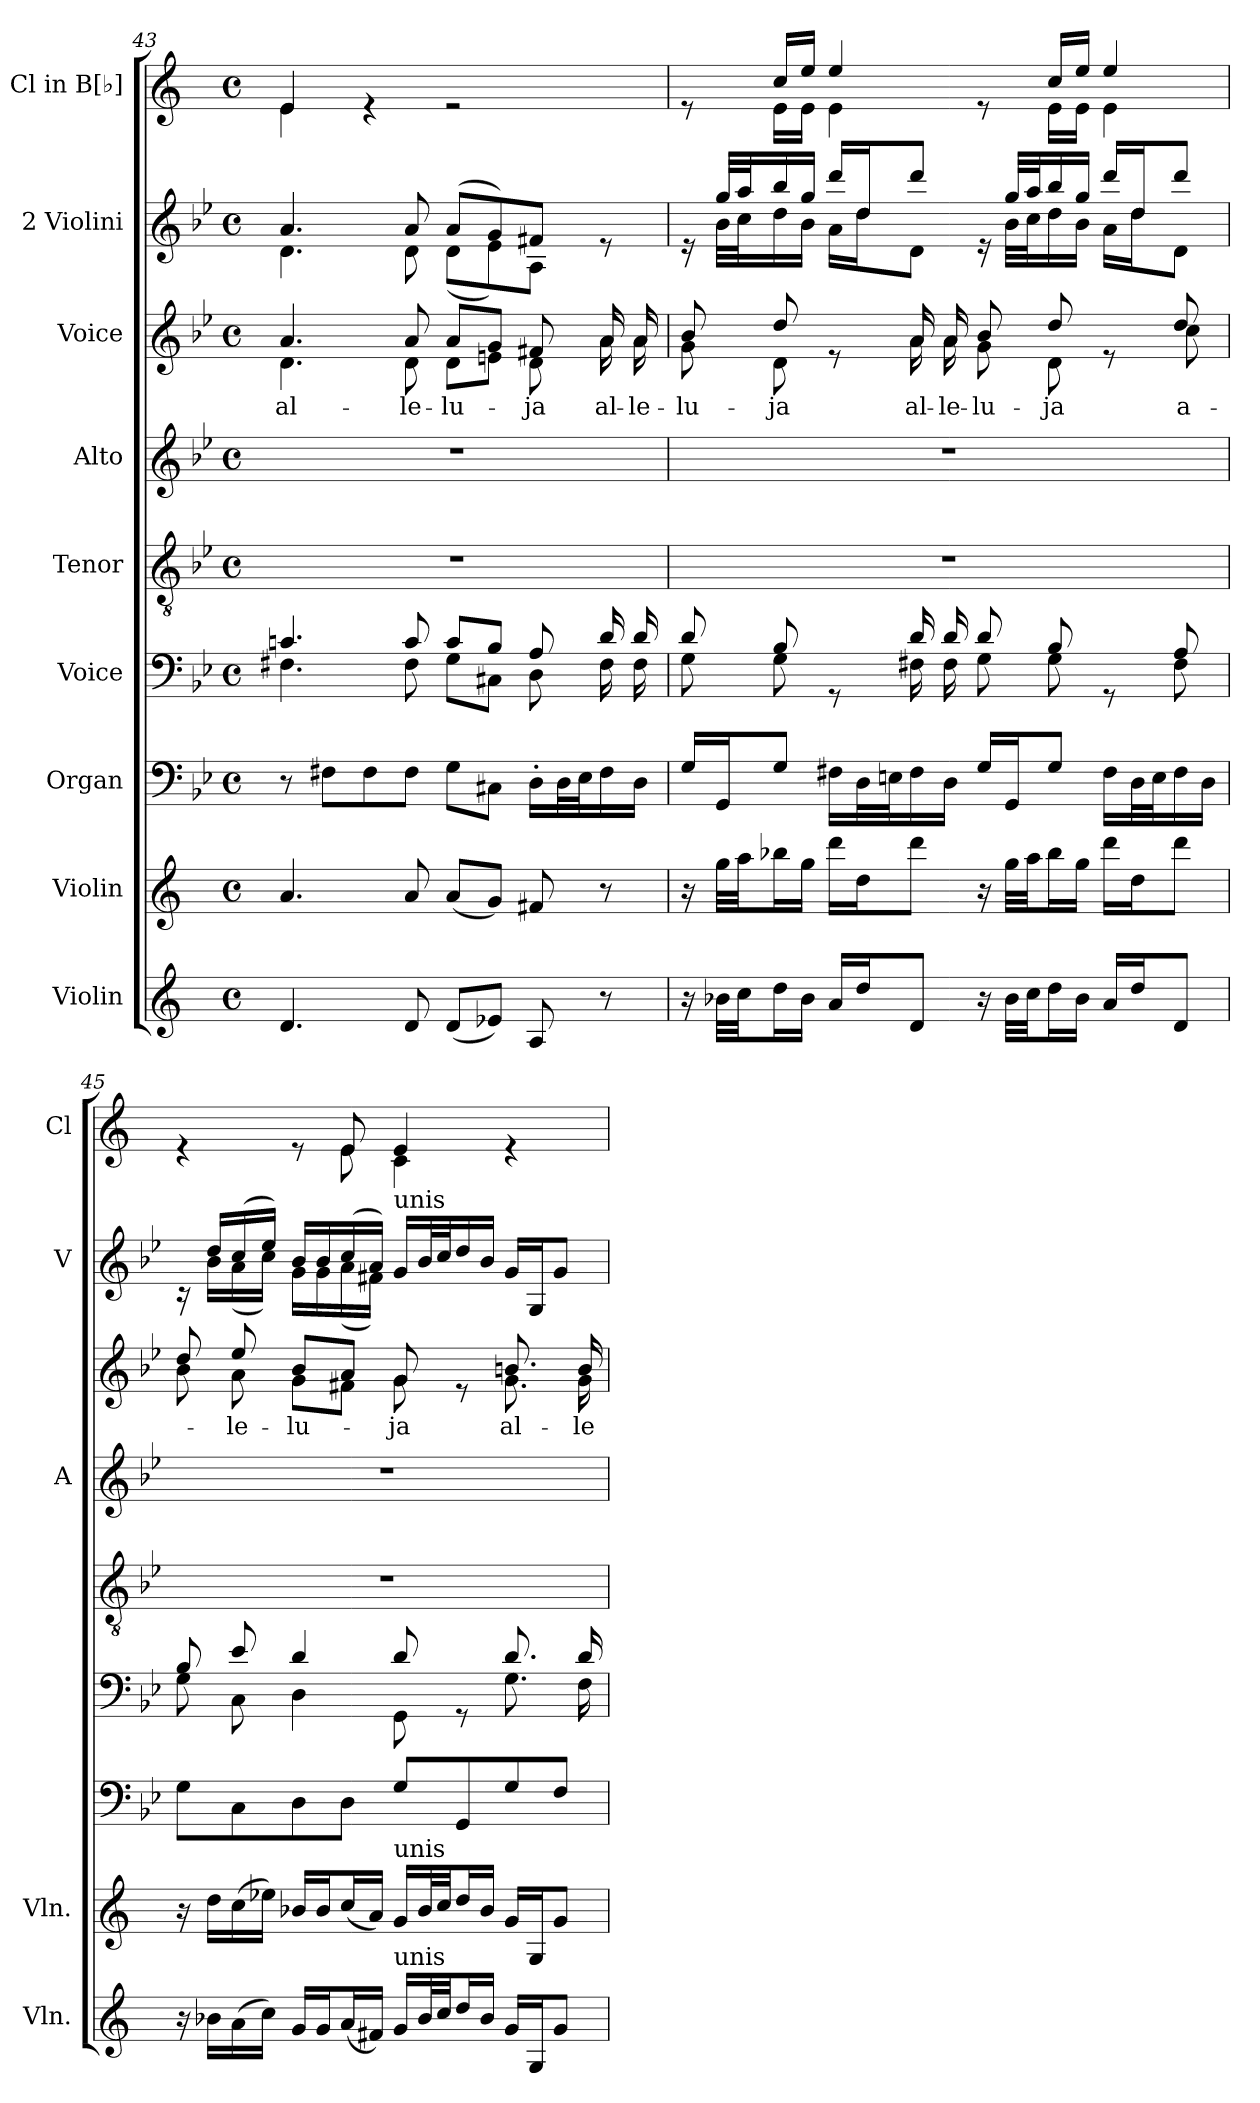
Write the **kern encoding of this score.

**kern	**kern	**kern	**kern	**kern	**kern	**kern	**text	**kern	**kern
*part9	*part8	*part7	*part6	*part5	*part4	*part3	*part3	*part2	*part1
*staff9	*staff8	*staff7	*staff6	*staff5	*staff4	*staff3	*staff3	*staff2	*staff1
*I"Violin	*I"Violin	*I"Organ	*I"Voice	*I"Tenor	*I"Alto	*I"Voice	*	*I"2 Violini	*I"Cl in B[♭]
*I'Vln.	*I'Vln.	*	*	*	*I'A	*	*	*I'V	*I'Cl
!!LO:PB:g=z
*clefG2	*clefG2	*clefF4	*clefF4	*clefGv2	*clefG2	*clefG2	*	*clefG2	*clefG2
*	*	*	*	*	*	*	*	*	*ITrd1c2
*k[]	*k[]	*k[b-e-]	*k[b-e-]	*k[b-e-]	*k[b-e-]	*k[b-e-]	*	*k[b-e-]	*k[b-e-]
*M4/4	*M4/4	*M4/4	*M4/4	*M4/4	*M4/4	*M4/4	*	*M4/4	*M4/4
*met(c)	*met(c)	*met(c)	*met(c)	*met(c)	*met(c)	*met(c)	*	*met(c)	*met(c)
=43	=43	=43	=43	=43	=43	=43	=43	=43	=43
*	*	*	*^	*	*	*	*	*	*
!	!	!	!	!	!	!	!	!LO:LY:b	!	!
*	*	*	*	*	*	*	*^	*	*^	*^
4.d/	4.a/	8r	4.cn/	4.F#X\	1r	1r	4.a/	4.d\	al-	4.a/	4.d\	4d/	4d\
.	.	8F#X\L	.	.	.	.	.	.	.	.	.	.	.
.	.	8F#\	.	.	.	.	.	.	.	.	.	4re	2.ryy
!	!	!	!	!	!	!	!	!	!LO:LY:b	!	!	!	!
8d/	8a/	8F#\J	8c/	8F#\	.	.	8a/	8d\	-le-	8a/	8d\	.	.
!	!	!	!	!	!	!	!	!	!LO:LY:b	!	!	!	!
(8d/L	(8a/L	8G\L	8c/L	8G\L	.	.	8a/L	8d\L	-lu-	(8a/L	(8d\L	2re	.
8e-X/J)	8g/J)	8C#X\J	8B-/J	8C#X\J	.	.	8g/J	8en\J	.	8g/)	8e-\)	.	.
!	!	!	!	!	!	!	!	!	!LO:LY:b	!	!	!	!
8A/	8f#X/	16D'\LL	8A/	8D\	.	.	8f#X/	8d\	-ja	8f#X/J	8A\J	.	.
.	.	32D\L	.	.	.	.	.	.	.	.	.	.	.
.	.	32E-\J	.	.	.	.	.	.	.	.	.	.	.
!	!	!	!	!	!	!	!	!	!LO:LY:b	!	!	!	!
8r	8r	16F#\	16d/	16F#\	.	.	16a/	16a\	al-	8re	8ryy	.	.
!	!	!	!	!	!	!	!	!	!LO:LY:b	!	!	!	!
.	.	16D\JJ	16d/	16F#\	.	.	16a/	16a\	-le-	.	.	.	.
=44	=44	=44	=44	=44	=44	=44	=44	=44	=44	=44	=44	=44	=44
!	!	!	!	!	!	!	!	!	!LO:LY:b	!	!	!	!
16r	16r	16G/LL	8d/	8G\	1r	1r	8b-/	8g\	-lu-	16re	16ryy	8re	8ryy
32b-X\LLL	32gg\LLL	16GG/J	.	.	.	.	.	.	.	32gg/LLL	32b-\LLL	.	.
32cc\JJ	32aa\JJ	.	.	.	.	.	.	.	.	32aa/J	32cc\J	.	.
!	!	!	!	!	!	!	!	!	!LO:LY:b	!	!	!	!
16dd\L	16bb-X\L	8G/J	8B-/	8G\	.	.	8dd/	8d\	-ja	16bb-/	16dd\	16b-/LL	16d\LL
16b-\JJ	16gg\JJ	.	.	.	.	.	.	.	.	16gg/JJ	16b-\JJ	16dd/JJ	16d\JJ
16a/LL	16ddd\LL	16F#X\LL	8rGG	8ryy	.	.	8re	8ryy	.	16ddd/LL	16a\LL	4dd/	4d\
16dd/J	16dd\J	32D\L	.	.	.	.	.	.	.	16dd/J	16dd\J	.	.
.	.	32En\J	.	.	.	.	.	.	.	.	.	.	.
!	!	!	!	!	!	!	!	!	!LO:LY:b	!	!	!	!
8d/J	8ddd\J	16F#\	16d/	16F#X\	.	.	16a/	16a\	al-	8ddd/J	8d\J	.	.
!	!	!	!	!	!	!	!	!	!LO:LY:b	!	!	!	!
.	.	16D\JJ	16d/	16F#\	.	.	16a/	16a\	-le-	.	.	.	.
!	!	!	!	!	!	!	!	!	!LO:LY:b	!	!	!	!
16r	16r	16G/LL	8d/	8G\	.	.	8b-/	8g\	-lu-	16re	16ryy	8re	8ryy
32b-\LLL	32gg\LLL	16GG/J	.	.	.	.	.	.	.	32gg/LLL	32b-\LLL	.	.
32cc\JJ	32aa\JJ	.	.	.	.	.	.	.	.	32aa/J	32cc\J	.	.
!	!	!	!	!	!	!	!	!	!LO:LY:b	!	!	!	!
16dd\L	16bb-\L	8G/J	8B-/	8G\	.	.	8dd/	8d\	-ja	16bb-/	16dd\	16b-/LL	16d\LL
16b-\JJ	16gg\JJ	.	.	.	.	.	.	.	.	16gg/JJ	16b-\JJ	16dd/JJ	16d\JJ
16a/LL	16ddd\LL	16F#\LL	8rGG	8ryy	.	.	8re	8ryy	.	16ddd/LL	16a\LL	4dd/	4d\
16dd/J	16dd\J	32D\L	.	.	.	.	.	.	.	16dd/J	16dd\J	.	.
.	.	32E\J	.	.	.	.	.	.	.	.	.	.	.
!	!	!	!	!	!	!	!	!	!LO:LY:b	!	!	!	!
8d/J	8ddd\J	16F#\	8A/	8F#\	.	.	8dd/	8cc\	a-	8ddd/J	8d\J	.	.
.	.	16D\JJ	.	.	.	.	.	.	.	.	.	.	.
!!LO:LB:g=z	!!
=45	=45	=45	=45	=45	=45	=45	=45	=45	=45	=45	=45	=45	=45
16r	16r	8G\L	8B-/	8G\	1r	1r	8dd/	8b-\	.	16rc	16ryy	4re	4.ryy
16b-X\LL	16dd\LL	.	.	.	.	.	.	.	.	16dd/LL	16b-\LL	.	.
!	!	!	!	!	!	!	!	!	!LO:LY:b	!	!	!	!
(16a\	(16cc\	8C\	8e-/	8C\	.	.	8ee-/	8a\	-le-	(16cc/	(16a\	.	.
16cc\JJ)	16ee-X\JJ)	.	.	.	.	.	.	.	.	16ee-/JJ)	16cc\JJ)	.	.
!	!	!	!	!	!	!	!	!	!LO:LY:b	!	!	!	!
16g/LL	16b-X/LL	8D\	4d/	4D\	.	.	8b-/L	8g\L	-lu-	16b-/LL	16g\LL	8re	.
16g/J	16b-/J	.	.	.	.	.	.	.	.	16b-/	16g\	.	.
(16a/L	(16cc/L	8D\J	.	.	.	.	8a/J	8f#X\J	.	(16cc/	(16a\	8d/	8d\
16f#X/JJ)	16a/JJ)	.	.	.	.	.	.	.	.	16a/JJ)	16f#X\JJ)	.	.
!	!	!	!	!	!	!	!	!	!	!LO:TX:a:t=unis	!	!	!
!	!LO:TX:a:t=unis	!	!	!	!	!	!	!	!	!	!	!	!
!LO:TX:a:t=unis	!	!	!	!	!	!	!	!	!	!	!	!	!
!	!	!	!	!	!	!	!	!	!LO:LY:b	!	!	!	!
16g/LL	16g/LL	8G/L	8d/	8GG\	.	.	8g/	8g\	-ja	16g/LL	2ryy	4d/	4B-\
32b-/L	32b-/L	.	.	.	.	.	.	.	.	32b-/L	.	.	.
32cc/JJ	32cc/JJ	.	.	.	.	.	.	.	.	32cc/J	.	.	.
16dd/L	16dd/L	8GG/	8rGG	8ryy	.	.	8re	8ryy	.	16dd/	.	.	.
16b-/JJ	16b-/JJ	.	.	.	.	.	.	.	.	16b-/JJ	.	.	.
!	!	!	!	!	!	!	!	!	!LO:LY:b	!	!	!	!
16g/LL	16g/LL	8G/	8.d/	8.G\	.	.	8.bn/	8.g\	al-	16g/LL	.	4re	4ryy
16G/J	16G/J	.	.	.	.	.	.	.	.	16G/J	.	.	.
8g/J	8g/J	8F/J	.	.	.	.	.	.	.	8g/J	.	.	.
!	!	!	!	!	!	!	!	!	!LO:LY:b	!	!	!	!
.	.	.	16d/	16F\	.	.	16b/	16g\	-le-	.	.	.	.
*	*	*	*	*	*	*	*v	*v	*	*	*	*v	*v
*	*	*	*v	*v	*	*	*	*	*v	*v	*
=	=	=	=	=	=	=	=	=	=
*-	*-	*-	*-	*-	*-	*-	*-	*-	*-
